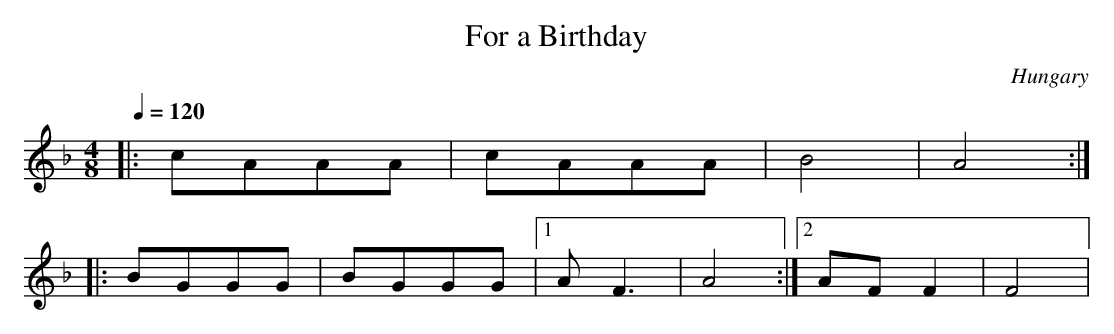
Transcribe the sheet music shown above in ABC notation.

X:1
T:For a Birthday
O:Hungary
L:1/8
M:4/8
K:F
Q:1/4=120
|:cAAA| cAAA|B4|A4:|
|:BGGG|BGGG|[1AF3| A4:|[2AF F2| F4|
